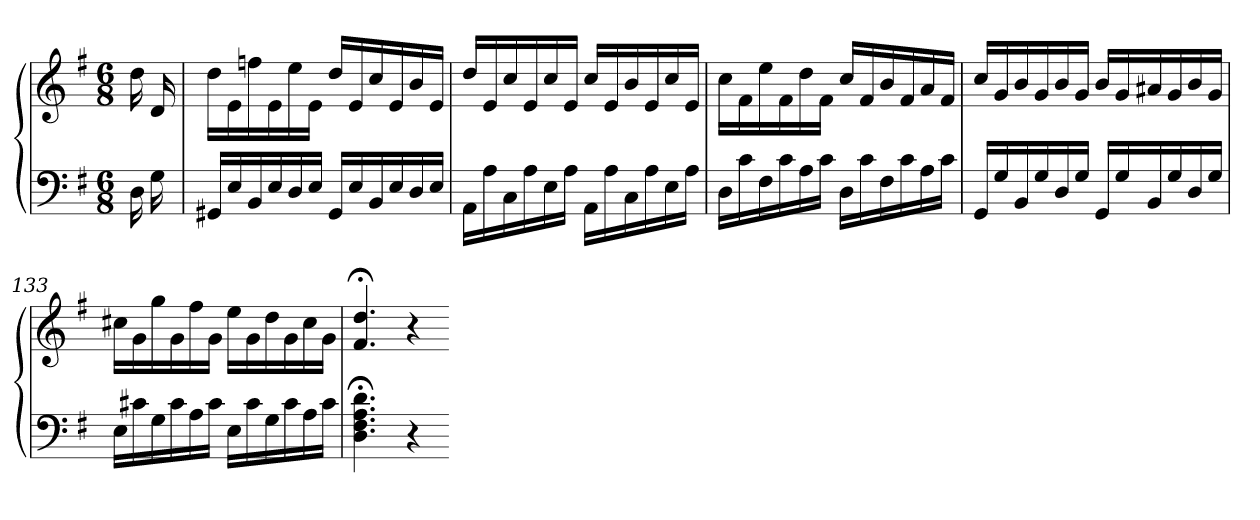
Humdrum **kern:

**kern	**kern
*part1	*part1
*staff2	*staff1
*clefF4	*clefG2
*k[f#]	*k[f#]
*G:	*G:
*M6/8	*M6/8
=	=
16D	16dd
16G	16d
=129	=129
16GG#XLL	16ddLL
16E	16e
16BB	16ffn
16E	16e
16D	16ee
16EJJ	16eJJ
16GG#LL	16ddLL
16E	16e
16BB	16cc
16E	16e
16D	16b
16EJJ	16eJJ
=130	=130
16AALL	16ddLL
16A	16e
16C	16cc
16A	16e
16E	16cc
16AJJ	16eJJ
16AALL	16ccLL
16A	16e
16C	16b
16A	16e
16E	16cc
16AJJ	16eJJ
=131	=131
16DLL	16ccLL
16c	16f#
16F#	16ee
16c	16f#
16A	16dd
16cJJ	16f#JJ
16DLL	16ccLL
16c	16f#
16F#	16b
16c	16f#
16A	16a
16cJJ	16f#JJ
=132	=132
16GGLL	16ccLL
16G	16g
16BB	16b
16G	16g
16D	16b
16GJJ	16gJJ
16GGLL	16bLL
16G	16g
16BB	16a#X
16G	16g
16D	16b
16GJJ	16gJJ
=133	=133
16ELL	16cc#XLL
16c#X	16g
16G	16gg
16c#	16g
16A	16ff#
16c#JJ	16gJJ
16ELL	16eeLL
16c#	16g
16G	16dd
16c#	16g
16A	16cc#
16c#JJ	16gJJ
=134	=134
4.D;< 4.F#;< 4.A;< 4.d;<	4.f#;< 4.dd;<
4r	4r
=-	=-
*-	*-
